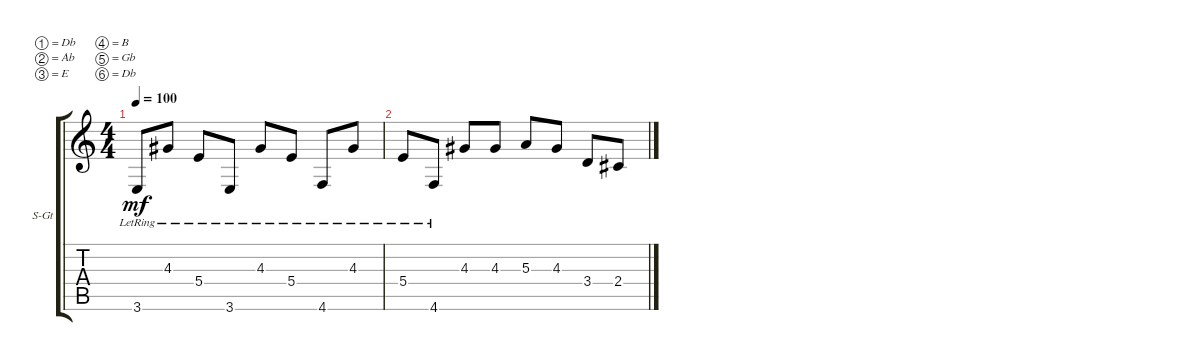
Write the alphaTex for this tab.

\bracketExtendMode groupsimilarinstruments
\firstSystemTrackNameOrientation horizontal
\otherSystemsTrackNameOrientation horizontal
\track ("Clean Guitar" "S-Gt") {instrument acousticguitarsteel}
\staff {score tabs}
\tuning (Db4 Ab3 E3 B2 Gb2 Db2)
\ts (4 4)
\tempo 100
\clef g2
\ks c
3.6{lr}.8{dy mf} 4.3{lr}.8 5.4{lr}.8 3.6{lr}.8 4.3{lr}.8 5.4{lr}.8 4.6{lr}.8 4.3{lr}.8 |
5.4{lr}.8 4.6{lr}.8 4.3.8 4.3.8 5.3.8 4.3.8 3.4.8 2.4.8
